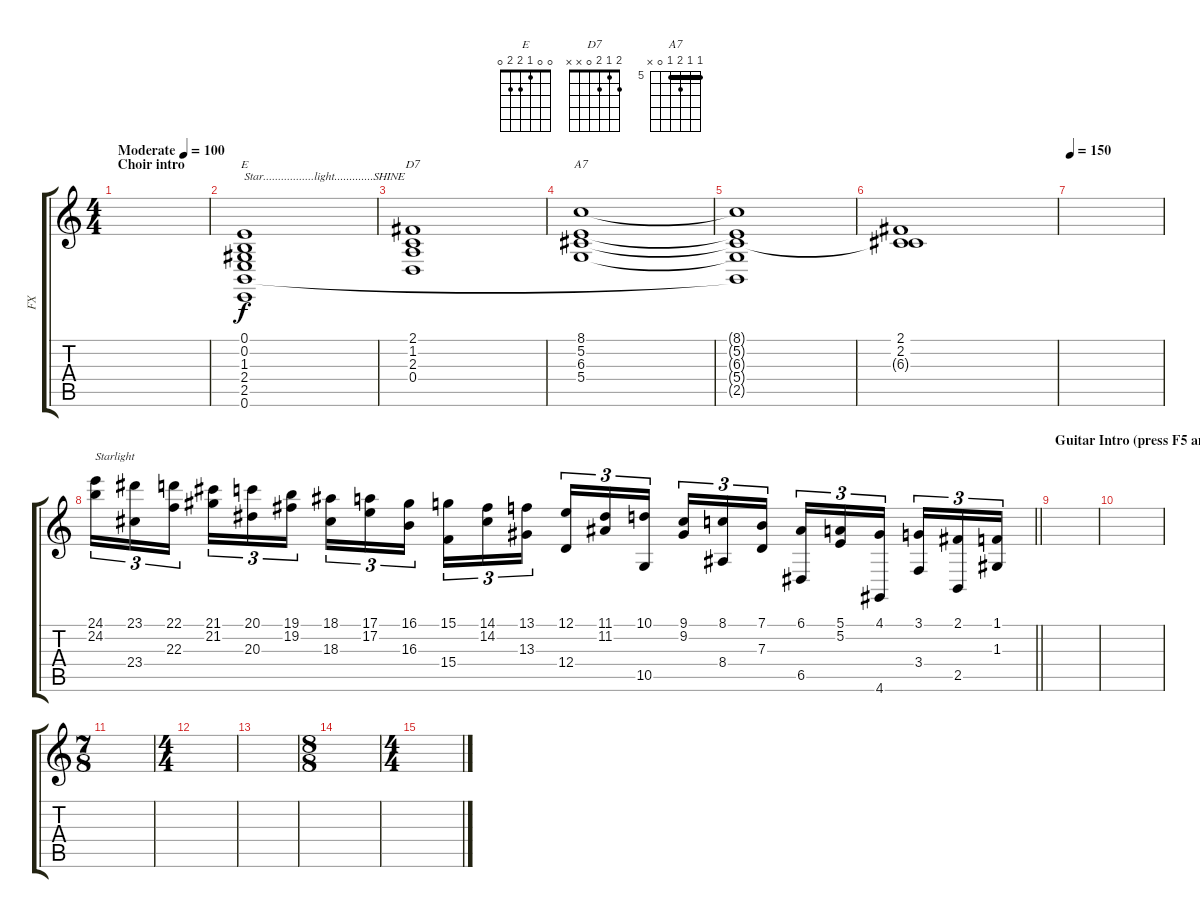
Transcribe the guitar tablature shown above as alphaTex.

\track ("FX" "FX") {instrument choiraahs}
\staff {score tabs}
\tuning (E4 B3 G3 D3 A2 E2) {hide}
\chord ("E" 0 0 1 2 2 0)
\chord ("D7" 2 1 2 0 x x)
\chord ("A7" 5 5 6 5 0 x) {firstfret 5 barre 5}
\ts (4 4)
\section ("" "Choir intro")
\tempo (100 "Moderate")
\clef g2
\ks c
|
(0.1 0.2 1.3 2.4 2.5 0.6).1{ch "E" txt "Star.................light.............SHINE"} |
(2.1 1.2 2.3 0.4).1{ch "D7"} |
(8.1 5.2 6.3 5.4).1{ch "A7" volume 7} |
(8.1{t} 5.2{t} 6.3{t} 5.4{t} 2.5{t}).1 |
(2.1 2.2 6.3{t}).1 |
\tempo 150
|
\barLineRight lightlight
(24.1 24.2).16{tu (3 2) txt "Starlight"} (23.1 23.4).16{tu (3 2)} (22.1 22.3).16{tu (3 2) beam splitsecondary} (21.1 21.2).16{tu (3 2)} (20.1 20.3).16{tu (3 2)} (19.1 19.2).16{tu (3 2)} (18.1 18.3).16{tu (3 2)} (17.1 17.2).16{tu (3 2)} (16.1 16.3).16{tu (3 2) beam splitsecondary} (15.1 15.4).16{tu (3 2)} (14.1 14.2).16{tu (3 2)} (13.1 13.3).16{tu (3 2)} (12.1 12.4).16{tu (3 2)} (11.1 11.2).16{tu (3 2)} (10.1 10.5).16{tu (3 2) beam splitsecondary} (9.1 9.2).16{tu (3 2)} (8.1 8.4).16{tu (3 2)} (7.1 7.3).16{tu (3 2)} (6.1 6.5).16{tu (3 2)} (5.1 5.2).16{tu (3 2)} (4.1 4.6).16{tu (3 2) beam splitsecondary} (3.1 3.4).16{tu (3 2)} (2.1 2.5).16{tu (3 2)} (1.1 1.3).16{tu (3 2)} |
\section ("" "Guitar Intro (press F5 and read notice)")
|
|
\ts (7 8)
|
\ts (4 4)
|
|
\ts (8 8)
|
\ts (4 4)
